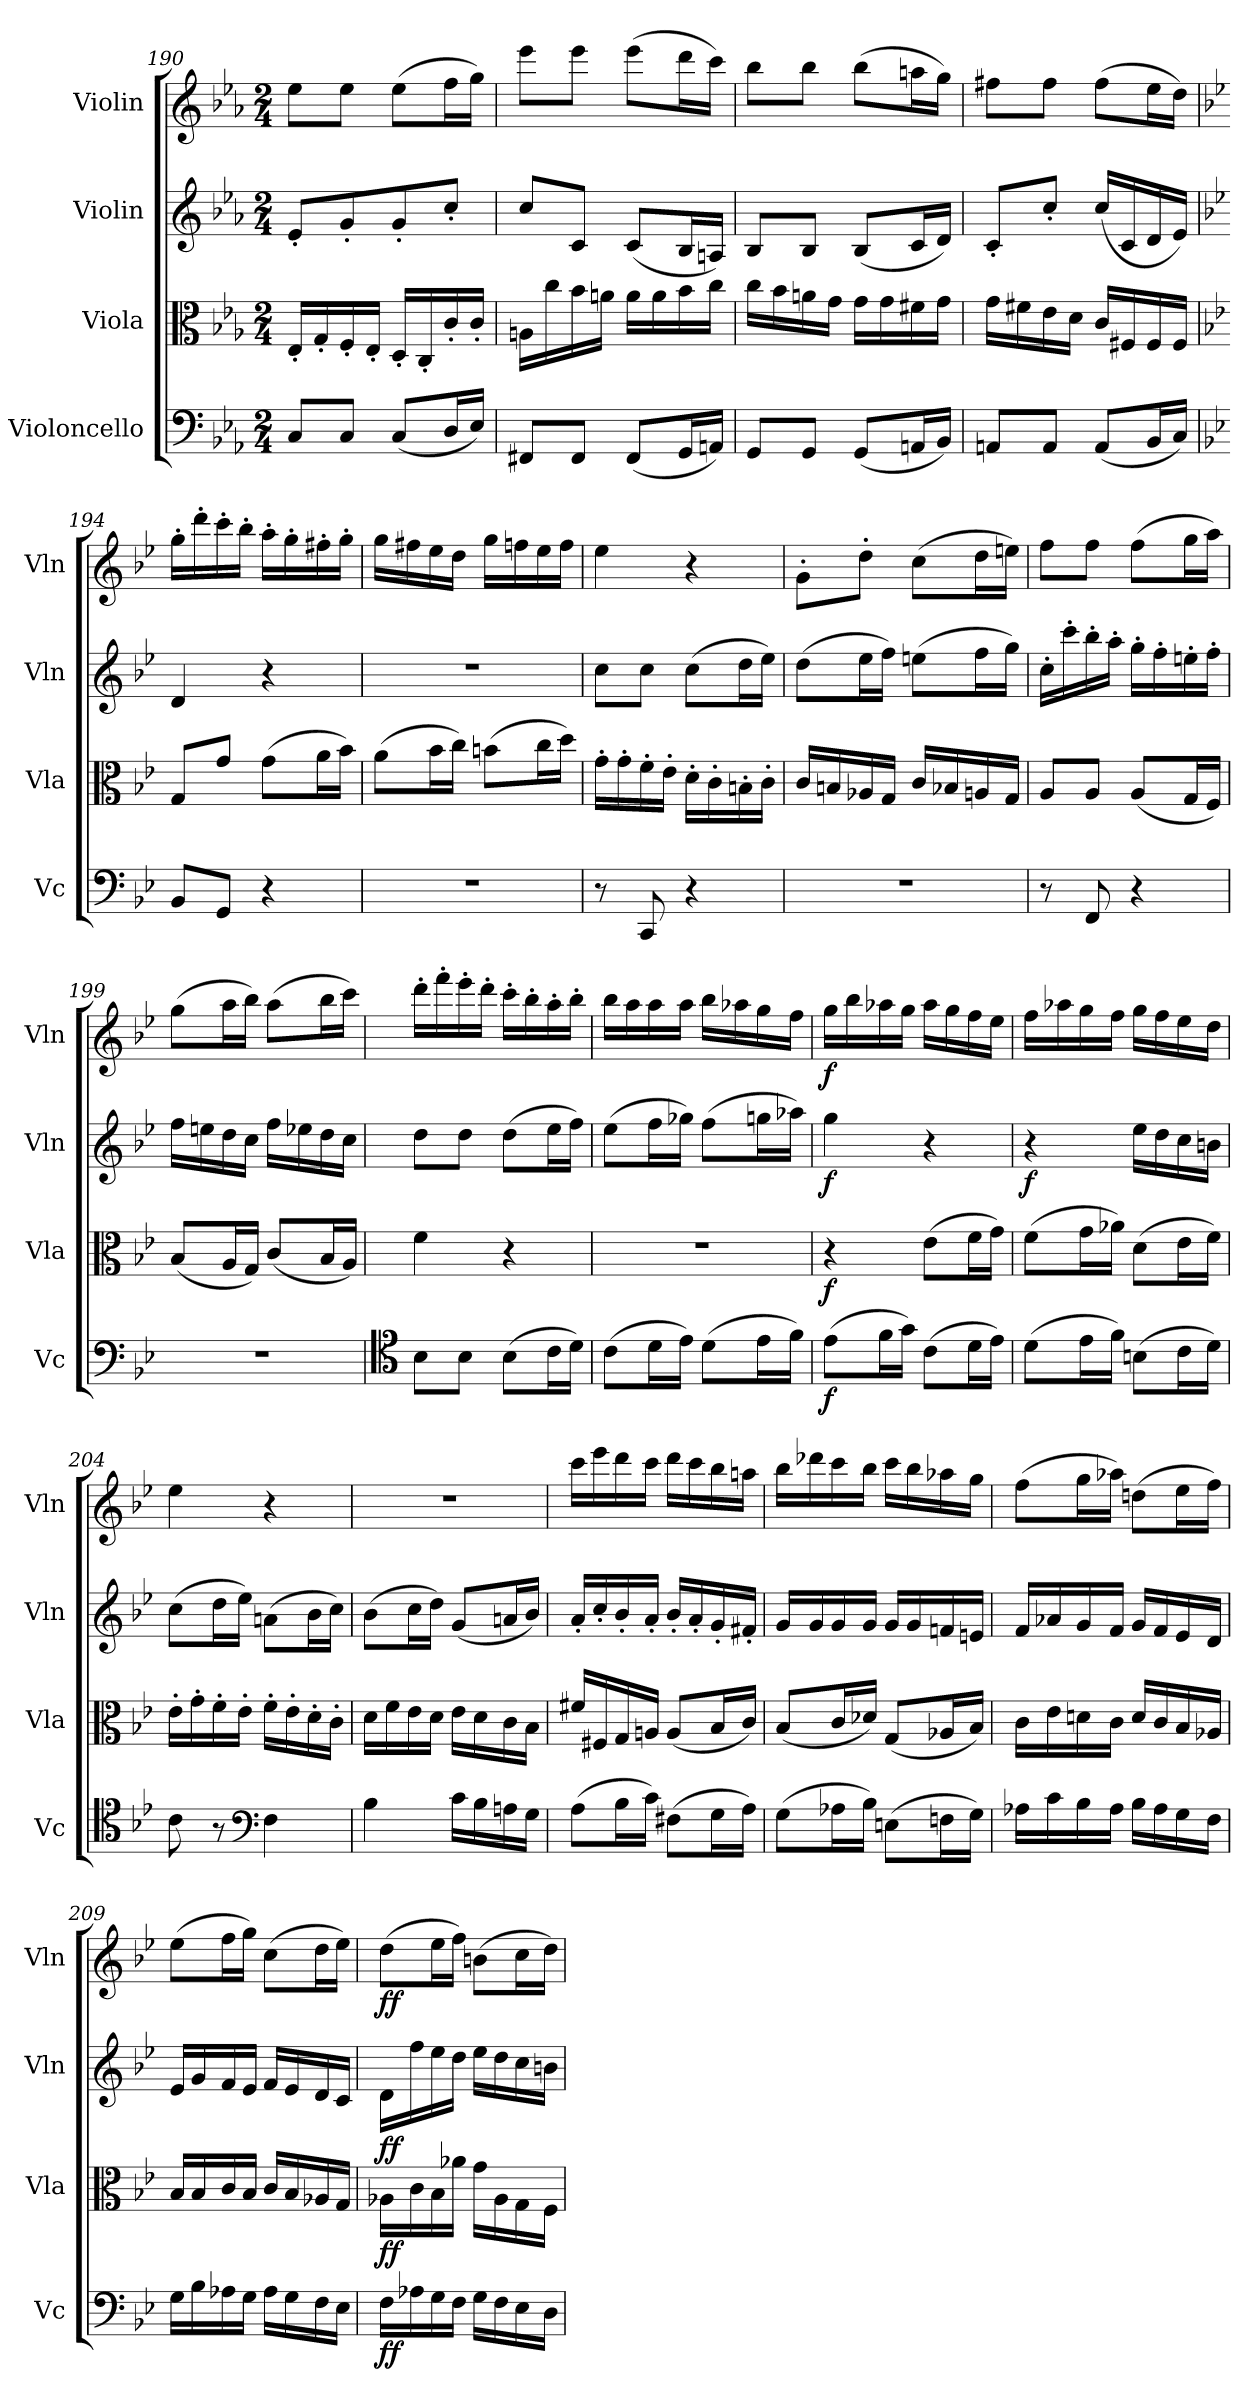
**kern	**dynam	**kern	**dynam	**kern	**dynam	**kern	**dynam
*part4	*part4	*part3	*part3	*part2	*part2	*part1	*part1
*staff4	*staff4	*staff3	*staff3	*staff2	*staff2	*staff1	*staff1
*I"Violoncello	*	*I"Viola	*	*I"Violin	*	*I"Violin	*
*I'Vc	*	*I'Vla	*	*I'Vln	*	*I'Vln	*
*clefF4	*	*clefC3	*	*clefG2	*	*clefG2	*
*k[b-e-a-]	*	*k[b-e-a-]	*	*k[b-e-a-]	*	*k[b-e-a-]	*
*M2/4	*	*M2/4	*	*M2/4	*	*M2/4	*
=190	=190	=190	=190	=190	=190	=190	=190
8C/L	.	16E-'/LL	.	8e-'/L	.	8ee-\L	.
.	.	16G'/	.	.	.	.	.
8C/J	.	16F'/	.	8g'/	.	8ee-\J	.
.	.	16E-'/JJ	.	.	.	.	.
(8C/L	.	16D'/LL	.	8g'/	.	(8ee-\L	.
.	.	16C'/	.	.	.	.	.
16D/L	.	16c'/	.	8cc'/J	.	16ff\L	.
16E-/JJ)	.	16c'/JJ	.	.	.	16gg\JJ)	.
=191	=191	=191	=191	=191	=191	=191	=191
8FF#X/L	.	16An\LL	.	8cc/L	.	8eee-\L	.
.	.	16cc\	.	.	.	.	.
8FF#/J	.	16b-\	.	8c/J	.	8eee-\J	.
.	.	16an\JJ	.	.	.	.	.
(8FF#/L	.	16a\LL	.	(8c/L	.	(8eee-\L	.
.	.	16a\	.	.	.	.	.
16GG/L	.	16b-\	.	16B-/L	.	16ddd\L	.
16AAn/JJ)	.	16cc\JJ	.	16An/JJ)	.	16ccc\JJ)	.
=192	=192	=192	=192	=192	=192	=192	=192
8GG/L	.	16cc\LL	.	8B-/L	.	8bb-\L	.
.	.	16b-\	.	.	.	.	.
8GG/J	.	16an\	.	8B-/J	.	8bb-\J	.
.	.	16g\JJ	.	.	.	.	.
(8GG/L	.	16g\LL	.	(8B-/L	.	(8bb-\L	.
.	.	16g\	.	.	.	.	.
16AAn/L	.	16f#X\	.	16c/L	.	16aan\L	.
16BB-/JJ)	.	16g\JJ	.	16d/JJ)	.	16gg\JJ)	.
=193	=193	=193	=193	=193	=193	=193	=193
8AAn/L	.	16g\LL	.	8c'/L	.	8ff#X\L	.
.	.	16f#X\	.	.	.	.	.
8AA/J	.	16e-\	.	8cc'/J	.	8ff#\J	.
.	.	16d\JJ	.	.	.	.	.
(8AA/L	.	16c/LL	.	(16cc/LL	.	(8ff#\L	.
.	.	16F#X/	.	16c/	.	.	.
16BB-/L	.	16F#/	.	16d/	.	16ee-\L	.
16C/JJ)	.	16F#/JJ	.	16e-/JJ)	.	16dd\JJ)	.
=194	=194	=194	=194	=194	=194	=194	=194
*k[b-e-]	*	*k[b-e-]	*	*k[b-e-]	*	*k[b-e-]	*
8BB-/L	.	8G/L	.	4d/	.	16gg'\LL	.
.	.	.	.	.	.	16ddd'\	.
8GG/J	.	8g\J	.	.	.	16ccc'\	.
.	.	.	.	.	.	16bb-'\JJ	.
4r	.	(8g\L	.	4r	.	16aa'\LL	.
.	.	.	.	.	.	16gg'\	.
.	.	16a\L	.	.	.	16ff#X'\	.
.	.	16b-\JJ)	.	.	.	16gg'\JJ	.
=195	=195	=195	=195	=195	=195	=195	=195
2r	.	(8a\L	.	2r	.	16gg\LL	.
.	.	.	.	.	.	16ff#X\	.
.	.	16b-\L	.	.	.	16ee-\	.
.	.	16cc\JJ)	.	.	.	16dd\JJ	.
.	.	(8bn\L	.	.	.	16gg\LL	.
.	.	.	.	.	.	16ffn\	.
.	.	16cc\L	.	.	.	16ee-\	.
.	.	16dd\JJ)	.	.	.	16ff\JJ	.
=196	=196	=196	=196	=196	=196	=196	=196
8r	.	16g'\LL	.	8cc\L	.	4ee-\	.
.	.	16g'\	.	.	.	.	.
8CC/	.	16f'\	.	8cc\J	.	.	.
.	.	16e-'\JJ	.	.	.	.	.
4r	.	16d'\LL	.	(8cc\L	.	4r	.
.	.	16c'\	.	.	.	.	.
.	.	16Bn'\	.	16dd\L	.	.	.
.	.	16c'\JJ	.	16ee-\JJ)	.	.	.
=197	=197	=197	=197	=197	=197	=197	=197
2r	.	16c/LL	.	(8dd\L	.	8g'\L	.
.	.	16Bn/	.	.	.	.	.
.	.	16A-X/	.	16ee-\L	.	8dd'\J	.
.	.	16G/JJ	.	16ff\JJ)	.	.	.
.	.	16c/LL	.	(8een\L	.	(8cc\L	.
.	.	16B-X/	.	.	.	.	.
.	.	16An/	.	16ff\L	.	16dd\L	.
.	.	16G/JJ	.	16gg\JJ)	.	16een\JJ)	.
=198	=198	=198	=198	=198	=198	=198	=198
8r	.	8A/L	.	16cc'\LL	.	8ff\L	.
.	.	.	.	16ccc'\	.	.	.
8FF/	.	8A/J	.	16bb-'\	.	8ff\J	.
.	.	.	.	16aa'\JJ	.	.	.
4r	.	(8A/L	.	16gg'\LL	.	(8ff\L	.
.	.	.	.	16ff'\	.	.	.
.	.	16G/L	.	16een'\	.	16gg\L	.
.	.	16F/JJ)	.	16ff'\JJ	.	16aa\JJ)	.
=199	=199	=199	=199	=199	=199	=199	=199
2r	.	(8B-/L	.	16ff\LL	.	(8gg\L	.
.	.	.	.	16een\	.	.	.
.	.	16A/L	.	16dd\	.	16aa\L	.
.	.	16G/JJ)	.	16cc\JJ	.	16bb-\JJ)	.
.	.	(8c/L	.	16ff\LL	.	(8aa\L	.
.	.	.	.	16ee-X\	.	.	.
.	.	16B-/L	.	16dd\	.	16bb-\L	.
.	.	16A/JJ)	.	16cc\JJ	.	16ccc\JJ)	.
=200	=200	=200	=200	=200	=200	=200	=200
*clefC4	*	*	*	*	*	*	*
8B-\L	.	4f\	.	8dd\L	.	16ddd'\LL	.
.	.	.	.	.	.	16fff'\	.
8B-\J	.	.	.	8dd\J	.	16eee-'\	.
.	.	.	.	.	.	16ddd'\JJ	.
(8B-\L	.	4r	.	(8dd\L	.	16ccc'\LL	.
.	.	.	.	.	.	16bb-'\	.
16c\L	.	.	.	16ee-\L	.	16aa'\	.
16d\JJ)	.	.	.	16ff\JJ)	.	16bb-'\JJ	.
=201	=201	=201	=201	=201	=201	=201	=201
(8c\L	.	2r	.	(8ee-\L	.	16bb-\LL	.
.	.	.	.	.	.	16aa\	.
16d\L	.	.	.	16ff\L	.	16aa\	.
16e-\JJ)	.	.	.	16gg-X\JJ)	.	16aa\JJ	.
(8d\L	.	.	.	(8ff\L	.	16bb-\LL	.
.	.	.	.	.	.	16aa-X\	.
16e-\L	.	.	.	16ggn\L	.	16gg\	.
16f\JJ)	.	.	.	16aa-X\JJ)	.	16ff\JJ	.
=202	=202	=202	=202	=202	=202	=202	=202
(8e-\L	f	4r	f	4gg\	f	16gg\LL	f
.	.	.	.	.	.	16bb-\	.
16f\L	.	.	.	.	.	16aa-X\	.
16g\JJ)	.	.	.	.	.	16gg\JJ	.
(8c\L	.	(8e-\L	.	4r	.	16aa-\LL	.
.	.	.	.	.	.	16gg\	.
16d\L	.	16f\L	.	.	.	16ff\	.
16e-\JJ)	.	16g\JJ)	.	.	.	16ee-\JJ	.
=203	=203	=203	=203	=203	=203	=203	=203
(8d\L	.	(8f\L	.	4r	f	16ff\LL	.
.	.	.	.	.	.	16aa-X\	.
16e-\L	.	16g\L	.	.	.	16gg\	.
16f\JJ)	.	16a-X\JJ)	.	.	.	16ff\JJ	.
(8Bn\L	.	(8d\L	.	16ee-\LL	.	16gg\LL	.
.	.	.	.	16dd\	.	16ff\	.
16c\L	.	16e-\L	.	16cc\	.	16ee-\	.
16d\JJ)	.	16f\JJ)	.	16bn\JJ	.	16dd\JJ	.
=204	=204	=204	=204	=204	=204	=204	=204
8c\	.	16e-'\LL	.	(8cc\L	.	4ee-\	.
.	.	16g'\	.	.	.	.	.
8r	.	16f'\	.	16dd\L	.	.	.
.	.	16e-'\JJ	.	16ee-\JJ)	.	.	.
*clefF4	*	*	*	*	*	*	*
4F\	.	16f'\LL	.	(8an\L	.	4r	.
.	.	16e-'\	.	.	.	.	.
.	.	16d'\	.	16b-\L	.	.	.
.	.	16c'\JJ	.	16cc\JJ)	.	.	.
=205	=205	=205	=205	=205	=205	=205	=205
4B-\	.	16d\LL	.	(8b-\L	.	2r	.
.	.	16f\	.	.	.	.	.
.	.	16e-\	.	16cc\L	.	.	.
.	.	16d\JJ	.	16dd\JJ)	.	.	.
16c\LL	.	16e-\LL	.	(8g/L	.	.	.
16B-\	.	16d\	.	.	.	.	.
16An\	.	16c\	.	16an/L	.	.	.
16G\JJ	.	16B-\JJ	.	16b-/JJ)	.	.	.
=206	=206	=206	=206	=206	=206	=206	=206
(8A\L	.	16f#X/LL	.	16a'/LL	.	16ccc\LL	.
.	.	16F#X/	.	16cc'/	.	16eee-\	.
16B-\L	.	16G/	.	16b-'/	.	16ddd\	.
16c\JJ)	.	16An/JJ	.	16a'/JJ	.	16ccc\JJ	.
(8F#X\L	.	(8A/L	.	16b-'/LL	.	16ddd\LL	.
.	.	.	.	16a'/	.	16ccc\	.
16G\L	.	16B-/L	.	16g'/	.	16bb-\	.
16A\JJ)	.	16c/JJ)	.	16f#X'/JJ	.	16aan\JJ	.
=207	=207	=207	=207	=207	=207	=207	=207
(8G\L	.	(8B-/L	.	16g/LL	.	16bb-\LL	.
.	.	.	.	16g/	.	16ddd-X\	.
16A-X\L	.	16c/L	.	16g/	.	16ccc\	.
16B-\JJ)	.	16d-X/JJ)	.	16g/JJ	.	16bb-\JJ	.
(8En\L	.	(8G/L	.	16g/LL	.	16ccc\LL	.
.	.	.	.	16g/	.	16bb-\	.
16Fn\L	.	16A-X/L	.	16fn/	.	16aa-X\	.
16G\JJ)	.	16B-/JJ)	.	16en/JJ	.	16gg\JJ	.
=208	=208	=208	=208	=208	=208	=208	=208
16A-X\LL	.	16c\LL	.	16f/LL	.	(8ff\L	.
16c\	.	16e-\	.	16a-X/	.	.	.
16B-\	.	16dn\	.	16g/	.	16gg\L	.
16A-\JJ	.	16c\JJ	.	16f/JJ	.	16aa-X\JJ)	.
16B-\LL	.	16d/LL	.	16g/LL	.	(8ddn\L	.
16A-\	.	16c/	.	16f/	.	.	.
16G\	.	16B-/	.	16e-/	.	16ee-\L	.
16F\JJ	.	16A-X/JJ	.	16d/JJ	.	16ff\JJ)	.
=209	=209	=209	=209	=209	=209	=209	=209
16G\LL	.	16B-/LL	.	16e-/LL	.	(8ee-\L	.
16B-\	.	16B-/	.	16g/	.	.	.
16A-X\	.	16c/	.	16f/	.	16ff\L	.
16G\JJ	.	16B-/JJ	.	16e-/JJ	.	16gg\JJ)	.
16A-\LL	.	16c/LL	.	16f/LL	.	(8cc\L	.
16G\	.	16B-/	.	16e-/	.	.	.
16F\	.	16A-X/	.	16d/	.	16dd\L	.
16E-\JJ	.	16G/JJ	.	16c/JJ	.	16ee-\JJ)	.
=210	=210	=210	=210	=210	=210	=210	=210
16F\LL	ff	16A-X\LL	ff	16d/LL	ff	(8dd\L	ff
16A-X\	.	16c\	.	16ff\	.	.	.
16G\	.	16B-\	.	16ee-\	.	16ee-\L	.
16F\JJ	.	16a-X\JJ	.	16dd\JJ	.	16ff\JJ)	.
16G\LL	.	16g\LL	.	16ee-\LL	.	(8bn\L	.
16F\	.	16A-\	.	16dd\	.	.	.
16E-\	.	16G\	.	16cc\	.	16cc\L	.
16D\JJ	.	16F\JJ	.	16bn\JJ	.	16dd\JJ)	.
=	=	=	=	=	=	=	=
*-	*-	*-	*-	*-	*-	*-	*-
